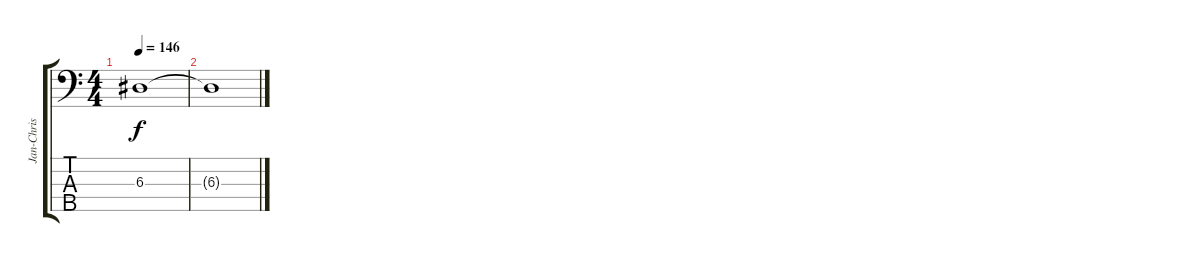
\track ("Jan-Chris de Koeijer" "Jan-Chris ") {instrument electricbasspick}
\staff {score tabs}
\tuning (G2 D2 A1 E1 B0) {hide}
\ts (4 4)
\tempo 146
\clef f4
\ks c
6.3.1{dy f} |
6.3{t}.1
